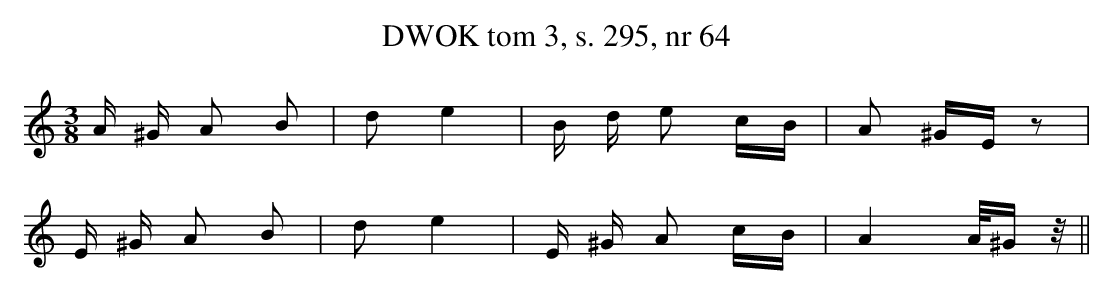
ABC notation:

X:1
T: DWOK tom 3, s. 295, nr 64
L: 1/16
M: 3/8
K: C
A ^G A2 B2 | d2 e4 | B d e2 cB | A2 ^GE z2 |
E  ^G A2 B2 | d2 e4 | E ^G A2 cB | A4 A/^G z/ ||
